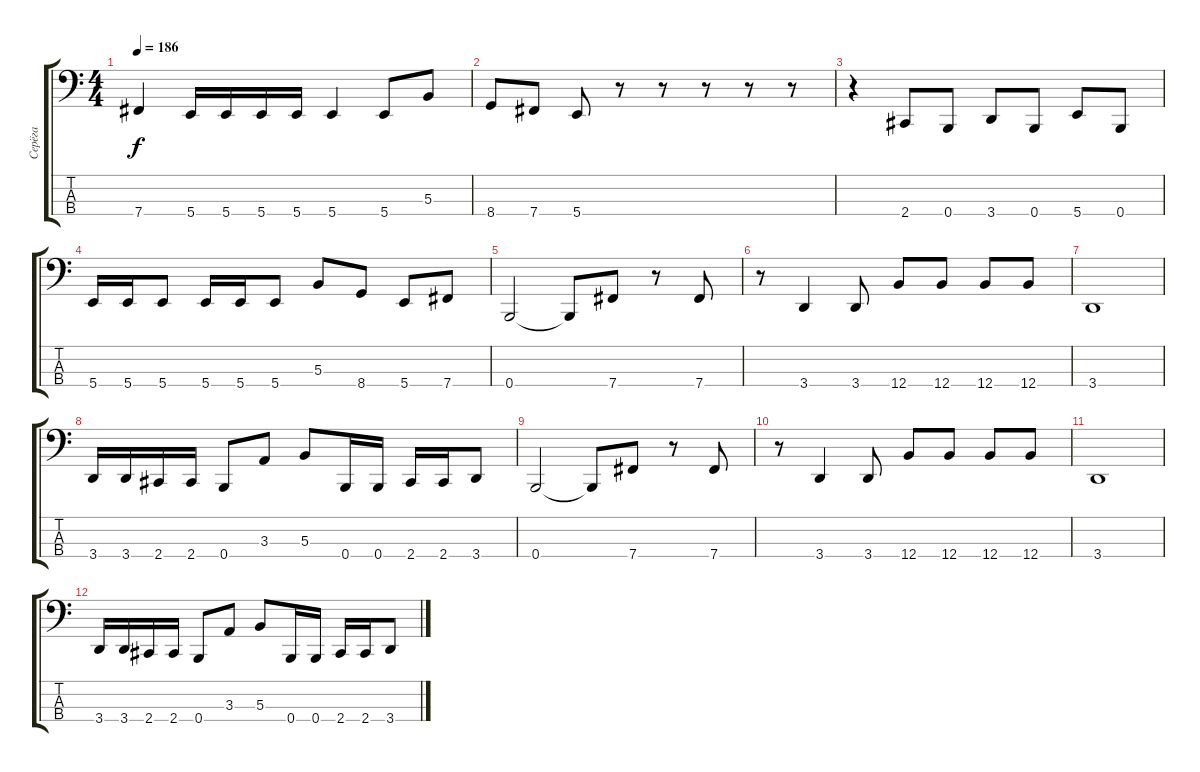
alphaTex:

\track ("Серёга" "Серёга") {instrument electricbasspick}
\staff {score tabs}
\tuning (E2 B1 Gb1 B0) {hide}
\ts (4 4)
\tempo 186
\clef f4
\ks c
7.4{t}.4{dy f} 5.4.16 5.4.16 5.4.16 5.4.16 5.4.4 5.4.8 5.3.8 |
8.4.8 7.4.8 5.4.8 r.8 r.8 r.8 r.8 r.8 |
r.4 2.4.8 0.4.8 3.4.8 0.4.8 5.4.8 0.4.8 |
5.4.16 5.4.16 5.4.8 5.4.16 5.4.16 5.4.8 5.3.8 8.4.8 5.4.8 7.4.8 |
0.4.2 0.4{t}.8 7.4.8 r.8 7.4.8 |
r.8 3.4.4 3.4.8 12.4.8 12.4.8 12.4.8 12.4.8 |
3.4.1 |
3.4.16 3.4.16 2.4.16 2.4.16 0.4.8 3.3.8 5.3.8 0.4.16 0.4.16 2.4.16 2.4.16 3.4.8 |
0.4.2 0.4{t}.8 7.4.8 r.8 7.4.8 |
r.8 3.4.4 3.4.8 12.4.8 12.4.8 12.4.8 12.4.8 |
3.4.1 |
3.4.16 3.4.16 2.4.16 2.4.16 0.4.8 3.3.8 5.3.8 0.4.16 0.4.16 2.4.16 2.4.16 3.4.8
